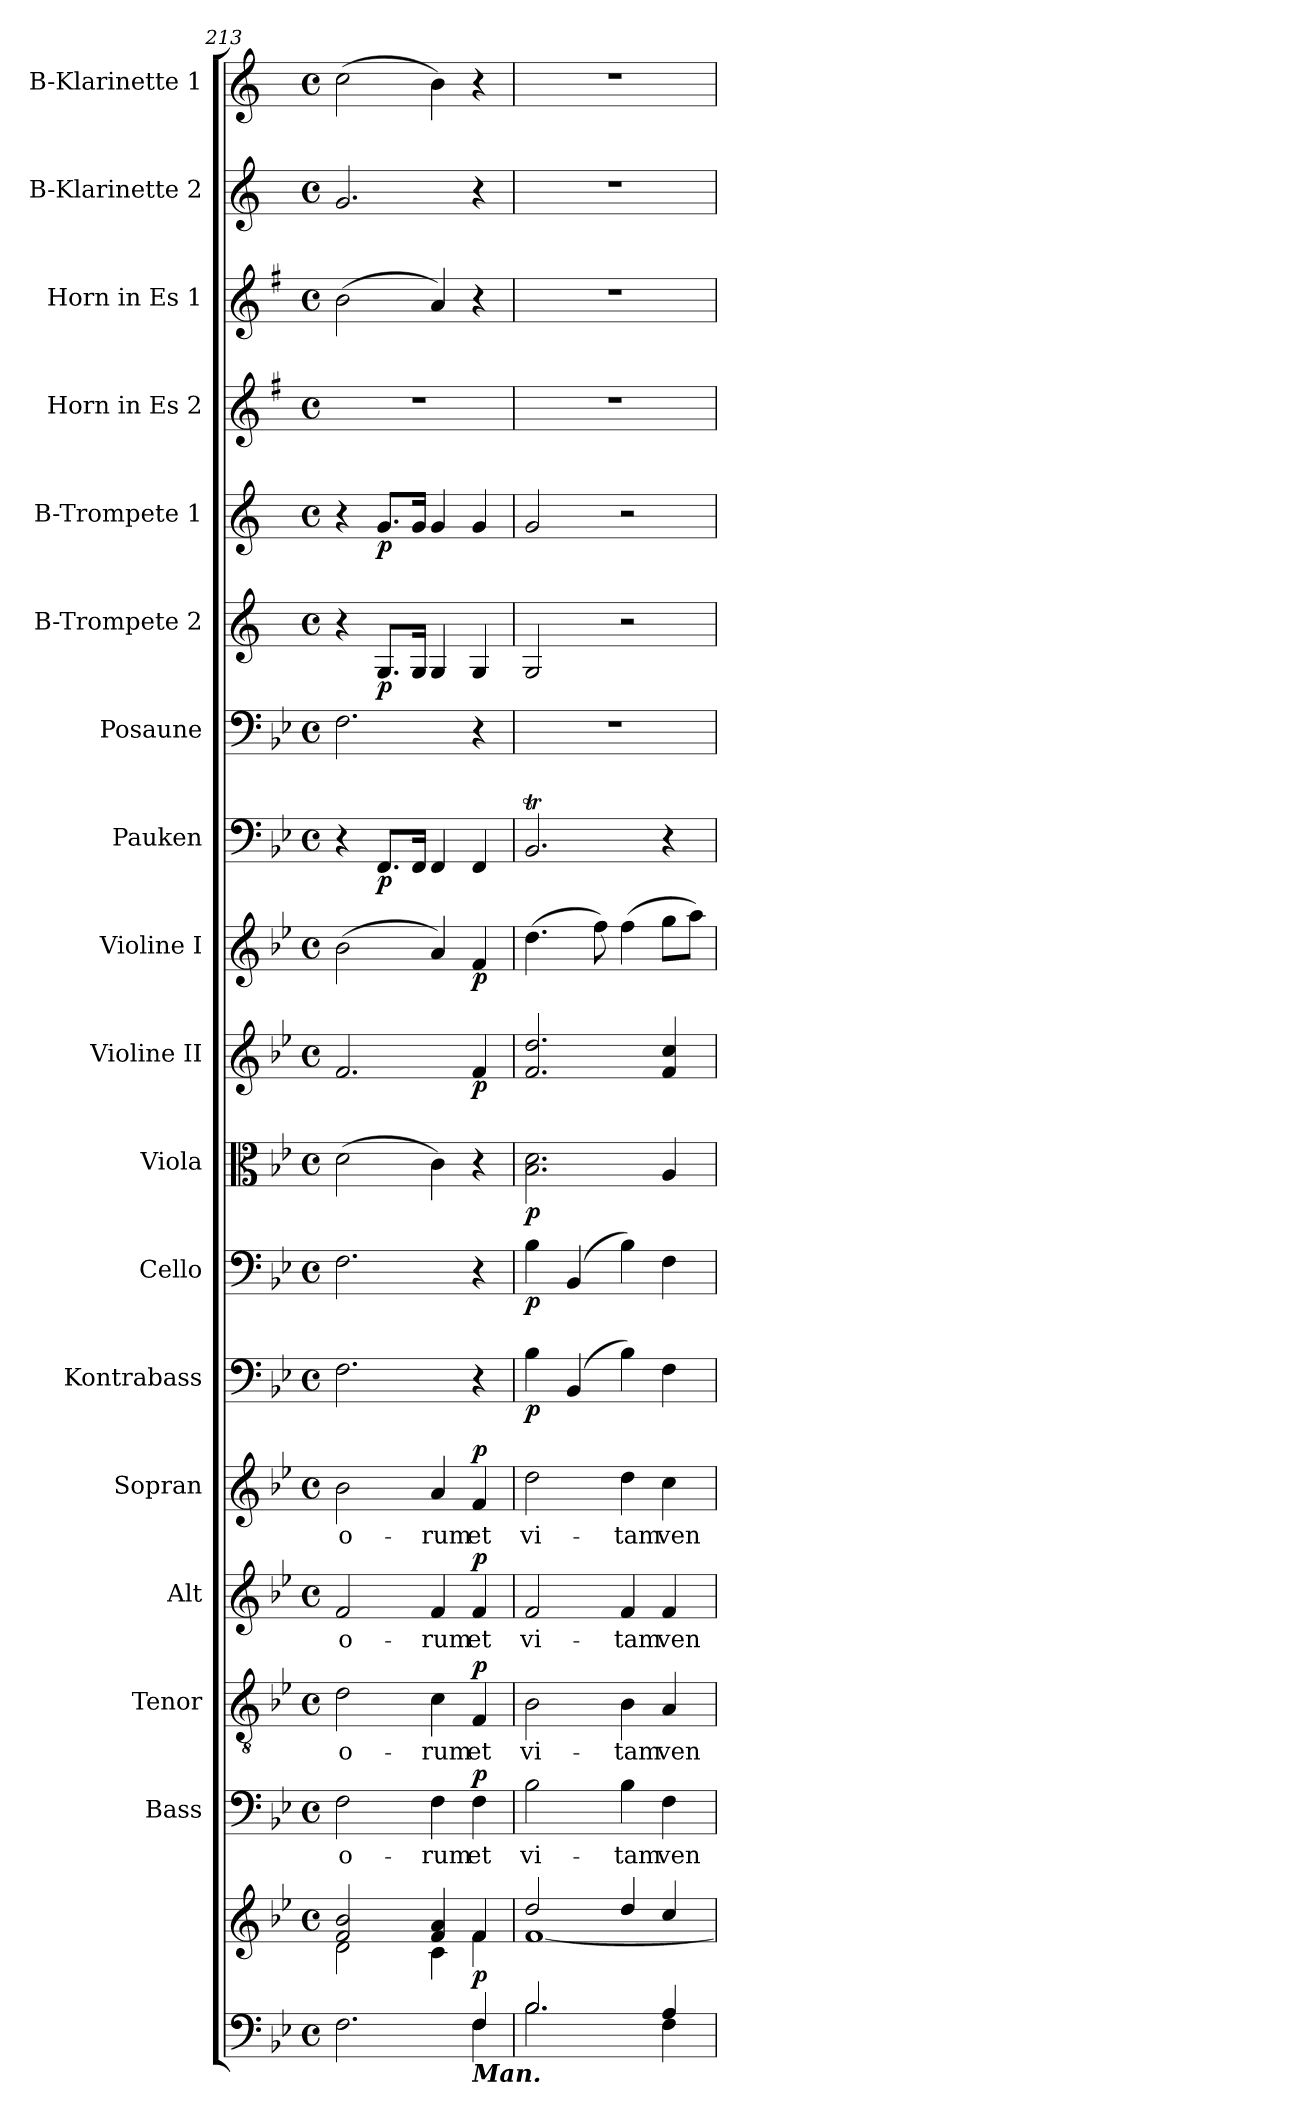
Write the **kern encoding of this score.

**kern	**kern	**dynam	**kern	**text	**dynam	**kern	**text	**dynam	**kern	**text	**dynam	**kern	**text	**dynam	**kern	**dynam	**kern	**dynam	**kern	**dynam	**kern	**dynam	**kern	**dynam	**kern	**dynam	**kern	**kern	**dynam	**kern	**dynam	**kern	**kern	**kern	**kern
*part18	*part18	*part18	*part17	*part17	*part17	*part16	*part16	*part16	*part15	*part15	*part15	*part14	*part14	*part14	*part13	*part13	*part12	*part12	*part11	*part11	*part10	*part10	*part9	*part9	*part8	*part8	*part7	*part6	*part6	*part5	*part5	*part4	*part3	*part2	*part1
*staff19	*staff18	*staff18/19	*staff17	*staff17	*staff17	*staff16	*staff16	*staff16	*staff15	*staff15	*staff15	*staff14	*staff14	*staff14	*staff13	*staff13	*staff12	*staff12	*staff11	*staff11	*staff10	*staff10	*staff9	*staff9	*staff8	*staff8	*staff7	*staff6	*staff6	*staff5	*staff5	*staff4	*staff3	*staff2	*staff1
*	*	*	*I"Bass	*	*	*I"Tenor	*	*	*I"Alt	*	*	*I"Sopran	*	*	*I"Kontrabass	*	*I"Cello	*	*I"Viola	*	*I"Violine II	*	*I"Violine I	*	*I"Pauken	*	*I"Posaune	*I"B-Trompete 2	*	*I"B-Trompete 1	*	*I"Horn in Es 2	*I"Horn in Es 1	*I"B-Klarinette 2	*I"B-Klarinette 1
*	*	*	*I'B.	*	*	*I'T.	*	*	*I'A.	*	*	*I'S.	*	*	*I'Kb.	*	*	*	*I'Vla.	*	*I'Vl. II	*	*I'Vl. I	*	*I'Pk.	*	*I'Pos.	*I'B Trp. 2	*	*I'B Trp. 1	*	*	*	*I'B Kl. 2	*I'B Kl. 1
*clefF4	*clefG2	*	*clefF4	*	*	*clefGv2	*	*	*clefG2	*	*	*clefG2	*	*	*clefF4	*	*clefF4	*	*clefC3	*	*clefG2	*	*clefG2	*	*clefF4	*	*clefF4	*clefG2	*	*clefG2	*	*clefG2	*clefG2	*clefG2	*clefG2
*	*	*	*	*	*	*	*	*	*	*	*	*	*	*	*ITrd7c12	*	*	*	*	*	*	*	*	*	*	*	*	*ITrd1c2	*	*ITrd1c2	*	*ITrd5c9	*ITrd5c9	*ITrd1c2	*ITrd1c2
*k[b-e-]	*k[b-e-]	*	*k[b-e-]	*	*	*k[b-e-]	*	*	*k[b-e-]	*	*	*k[b-e-]	*	*	*k[b-e-]	*	*k[b-e-]	*	*k[b-e-]	*	*k[b-e-]	*	*k[b-e-]	*	*k[b-e-]	*	*k[b-e-]	*k[b-e-]	*	*k[b-e-]	*	*k[b-e-]	*k[b-e-]	*k[b-e-]	*k[b-e-]
*B-:	*B-:	*	*B-:	*	*	*B-:	*	*	*B-:	*	*	*B-:	*	*	*B-:	*	*B-:	*	*B-:	*	*B-:	*	*B-:	*	*B-:	*	*B-:	*B-:	*	*B-:	*	*B-:	*B-:	*B-:	*B-:
*M4/4	*M4/4	*	*M4/4	*	*	*M4/4	*	*	*M4/4	*	*	*M4/4	*	*	*M4/4	*	*M4/4	*	*M4/4	*	*M4/4	*	*M4/4	*	*M4/4	*	*M4/4	*M4/4	*	*M4/4	*	*M4/4	*M4/4	*M4/4	*M4/4
*met(c)	*met(c)	*	*met(c)	*	*	*met(c)	*	*	*met(c)	*	*	*met(c)	*	*	*met(c)	*	*met(c)	*	*met(c)	*	*met(c)	*	*met(c)	*	*met(c)	*	*met(c)	*met(c)	*	*met(c)	*	*met(c)	*met(c)	*met(c)	*met(c)
=213	=213	=213	=213	=213	=213	=213	=213	=213	=213	=213	=213	=213	=213	=213	=213	=213	=213	=213	=213	=213	=213	=213	=213	=213	=213	=213	=213	=213	=213	=213	=213	=213	=213	=213	=213
*^	*^	*	*	*	*	*	*	*	*	*	*	*	*	*	*	*	*	*	*	*	*	*	*	*	*	*	*	*	*	*	*	*	*	*	*
!	!	!	!	!	!	!LO:LY:b	!	!	!LO:LY:b	!	!	!LO:LY:b	!	!	!LO:LY:b	!	!	!	!	!	!	!	!	!	!	!	!	!	!	!	!	!	!	!	!	!	!
2.ryy	2.F\	2f/ 2b-/	2d\	.	2F\	-o-	.	2d\	-o-	.	2f/	-o-	.	2b-\	-o-	.	2.FF\	.	2.F\	.	(>2d\	.	2.f/	.	(>2b-\	.	4r	.	2.F\	4r	.	4r	.	1r	(>2d\	2.f/	(>2b-\
!	!	!	!	!	!	!	!	!	!	!	!	!	!	!	!	!	!	!	!	!	!	!	!	!	!	!	!	!LO:DY:b	!	!	!LO:DY:b	!	!LO:DY:b	!	!	!	!
.	.	.	.	.	.	.	.	.	.	.	.	.	.	.	.	.	.	.	.	.	.	.	.	.	.	.	8.FF/L	p	.	8.F/L	p	8.f/L	p	.	.	.	.
.	.	.	.	.	.	.	.	.	.	.	.	.	.	.	.	.	.	.	.	.	.	.	.	.	.	.	16FF/Jk	.	.	16F/Jk	.	16f/Jk	.	.	.	.	.
!	!	!	!	!	!	!LO:LY:b	!	!	!LO:LY:b	!	!	!LO:LY:b	!	!	!LO:LY:b	!	!	!	!	!	!	!	!	!	!	!	!	!	!	!	!	!	!	!	!	!	!
.	.	4f/ 4a/	4c\	.	4F\	-rum	.	4c\	-rum	.	4f/	-rum	.	4a/	-rum	.	.	.	.	.	4c\)	.	.	.	4a/)	.	4FF/	.	.	4F/	.	4f/	.	.	4c/)	.	4a\)
!LO:TX:b:Bi:t=Man.	!	!	!	!	!	!	!	!	!	!	!	!	!	!	!	!	!	!	!	!	!	!	!	!	!	!	!	!	!	!	!	!	!	!	!	!	!
!	!	!	!	!LO:DY:b	!	!LO:LY:b	!LO:DY:a	!	!LO:LY:b	!LO:DY:a	!	!LO:LY:b	!LO:DY:a	!	!LO:LY:b	!LO:DY:a	!	!	!	!	!	!	!	!LO:DY:b	!	!LO:DY:b	!	!	!	!	!	!	!	!	!	!	!
4F/	4F\	4f/	4f\	p	4F\	et	p	4F/	et	p	4f/	et	p	4f/	et	p	4r	.	4r	.	4r	.	4f/	p	4f/	p	4FF/	.	4r	4F/	.	4f/	.	.	4r	4r	4r
=214	=214	=214	=214	=214	=214	=214	=214	=214	=214	=214	=214	=214	=214	=214	=214	=214	=214	=214	=214	=214	=214	=214	=214	=214	=214	=214	=214	=214	=214	=214	=214	=214	=214	=214	=214	=214	=214
!	!	!	!	!	!	!LO:LY:b	!	!	!LO:LY:b	!	!	!LO:LY:b	!	!	!LO:LY:b	!	!	!LO:DY:b	!	!LO:DY:b	!	!LO:DY:b	!	!	!	!	!	!	!	!	!	!	!	!	!	!	!
2.B-/	2.B-\	2dd/	[<1f	.	2B-\	vi-	.	2B-\	vi-	.	2f/	vi-	.	2dd\	vi-	.	4BB-\	p	4B-\	p	2.B-\ 2.d\	p	2.f/ 2.dd/	.	(>4.dd\	.	2.BB-T/	.	1r	2F/	.	2f/	.	1r	1r	1r	1r
.	.	.	.	.	.	.	.	.	.	.	.	.	.	.	.	.	(4BBB-/	.	(4BB-/	.	.	.	.	.	.	.	.	.	.	.	.	.	.	.	.	.	.
.	.	.	.	.	.	.	.	.	.	.	.	.	.	.	.	.	.	.	.	.	.	.	.	.	8ff\)	.	.	.	.	.	.	.	.	.	.	.	.
!	!	!	!	!	!	!LO:LY:b	!	!	!LO:LY:b	!	!	!LO:LY:b	!	!	!LO:LY:b	!	!	!	!	!	!	!	!	!	!	!	!	!	!	!	!	!	!	!	!	!	!
.	.	4dd/	.	.	4B-\	-tam	.	4B-\	-tam	.	4f/	-tam	.	4dd\	-tam	.	4BB-\)	.	4B-\)	.	.	.	.	.	(>4ff\	.	.	.	.	2r	.	2r	.	.	.	.	.
!	!	!	!	!	!	!LO:LY:b	!	!	!LO:LY:b	!	!	!LO:LY:b	!	!	!LO:LY:b	!	!	!	!	!	!	!	!	!	!	!	!	!	!	!	!	!	!	!	!	!	!
4A/	4F\	4cc/	.	.	4F\	ven-	.	4A/	ven-	.	4f/	ven-	.	4cc\	ven-	.	4FF\	.	4F\	.	4A/	.	4f/ 4cc/	.	8gg\L	.	4r	.	.	.	.	.	.	.	.	.	.
.	.	.	.	.	.	.	.	.	.	.	.	.	.	.	.	.	.	.	.	.	.	.	.	.	8aa\J)	.	.	.	.	.	.	.	.	.	.	.	.
*v	*v	*	*	*	*	*	*	*	*	*	*	*	*	*	*	*	*	*	*	*	*	*	*	*	*	*	*	*	*	*	*	*	*	*	*	*	*
*	*v	*v	*	*	*	*	*	*	*	*	*	*	*	*	*	*	*	*	*	*	*	*	*	*	*	*	*	*	*	*	*	*	*	*	*	*
=	=	=	=	=	=	=	=	=	=	=	=	=	=	=	=	=	=	=	=	=	=	=	=	=	=	=	=	=	=	=	=	=	=	=	=
*-	*-	*-	*-	*-	*-	*-	*-	*-	*-	*-	*-	*-	*-	*-	*-	*-	*-	*-	*-	*-	*-	*-	*-	*-	*-	*-	*-	*-	*-	*-	*-	*-	*-	*-	*-
